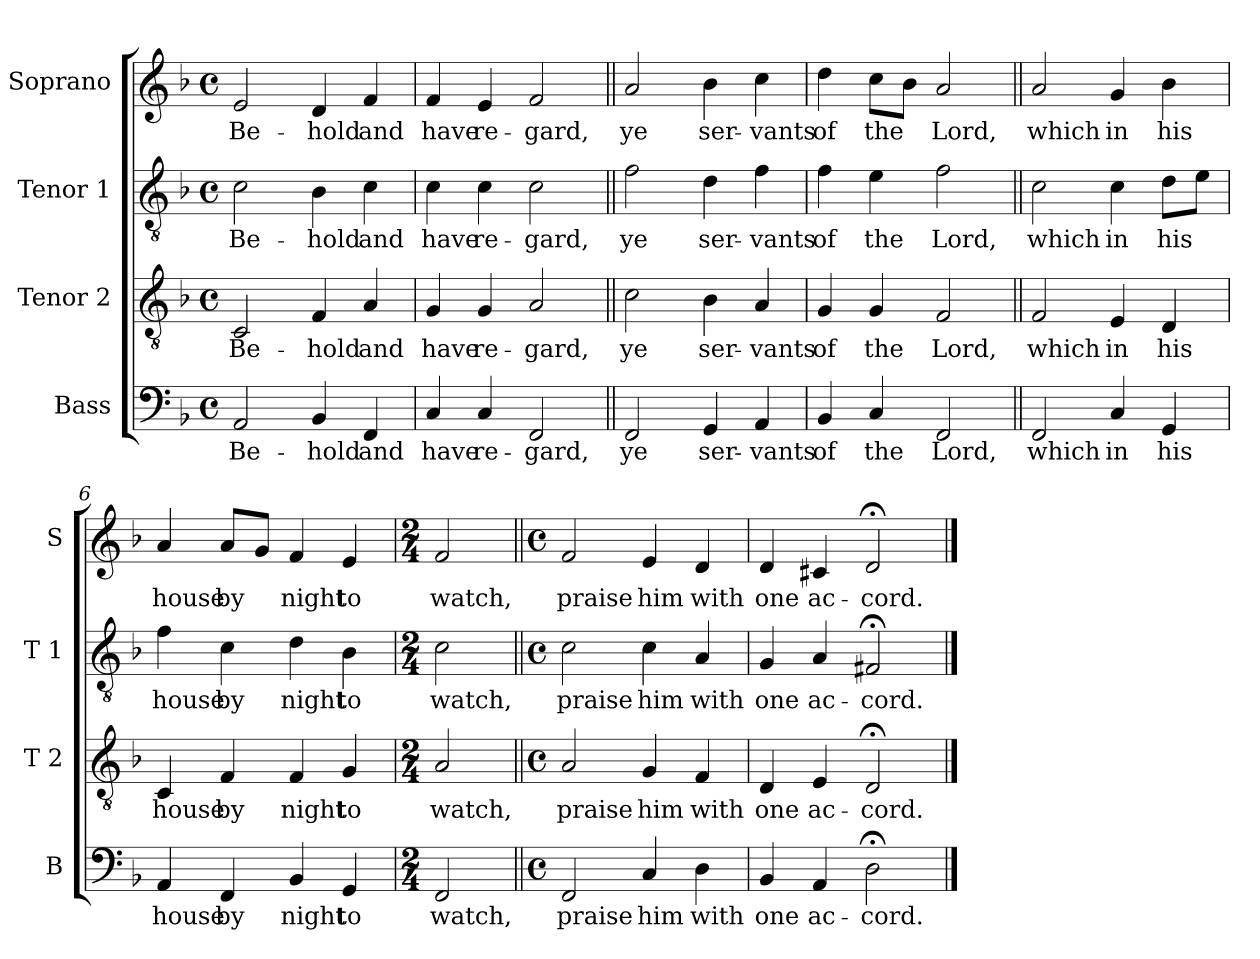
**kern	**text	**kern	**text	**kern	**text	**kern	**text
*part4	*part4	*part3	*part3	*part2	*part2	*part1	*part1
*staff4	*staff4	*staff3	*staff3	*staff2	*staff2	*staff1	*staff1
*I"Bass	*	*I"Tenor 2	*	*I"Tenor 1	*	*I"Soprano	*
*I'B	*	*I'T 2	*	*I'T 1	*	*I'S	*
*clefF4	*	*clefGv2	*	*clefGv2	*	*clefG2	*
*k[b-]	*	*k[b-]	*	*k[b-]	*	*k[b-]	*
*F:	*	*F:	*	*F:	*	*F:	*
*M4/4	*	*M4/4	*	*M4/4	*	*M4/4	*
*met(c)	*	*met(c)	*	*met(c)	*	*met(c)	*
=1	=1	=1	=1	=1	=1	=1	=1
!	!LO:LY:b	!	!LO:LY:b	!	!LO:LY:b	!	!LO:LY:b
2AA/	Be-	2C/	Be-	2c\	Be-	2e/	Be-
!	!LO:LY:b	!	!LO:LY:b	!	!LO:LY:b	!	!LO:LY:b
4BB-/	-hold	4F/	-hold	4B-\	-hold	4d/	-hold
!	!LO:LY:b	!	!LO:LY:b	!	!LO:LY:b	!	!LO:LY:b
4FF/	and	4A/	and	4c\	and	4f/	and
=2	=2	=2	=2	=2	=2	=2	=2
!	!LO:LY:b	!	!LO:LY:b	!	!LO:LY:b	!	!LO:LY:b
4C/	have	4G/	have	4c\	have	4f/	have
!	!LO:LY:b	!	!LO:LY:b	!	!LO:LY:b	!	!LO:LY:b
4C/	re-	4G/	re-	4c\	re-	4e/	re-
!	!LO:LY:b	!	!LO:LY:b	!	!LO:LY:b	!	!LO:LY:b
2FF/	-gard,	2A/	-gard,	2c\	-gard,	2f/	-gard,
=3||	=3||	=3||	=3||	=3||	=3||	=3||	=3||
!	!LO:LY:b	!	!LO:LY:b	!	!LO:LY:b	!	!LO:LY:b
2FF/	ye	2c\	ye	2f\	ye	2a/	ye
!	!LO:LY:b	!	!LO:LY:b	!	!LO:LY:b	!	!LO:LY:b
4GG/	ser-	4B-\	ser-	4d\	ser-	4b-\	ser-
!	!LO:LY:b	!	!LO:LY:b	!	!LO:LY:b	!	!LO:LY:b
4AA/	-vants	4A/	-vants	4f\	-vants	4cc\	-vants
=4	=4	=4	=4	=4	=4	=4	=4
!	!LO:LY:b	!	!LO:LY:b	!	!LO:LY:b	!	!LO:LY:b
4BB-/	of	4G/	of	4f\	of	4dd\	of
!	!LO:LY:b	!	!LO:LY:b	!	!LO:LY:b	!	!LO:LY:b
4C/	the	4G/	the	4e\	the	8cc\L	the
.	.	.	.	.	.	8b-\J	.
!	!LO:LY:b	!	!LO:LY:b	!	!LO:LY:b	!	!LO:LY:b
2FF/	Lord,	2F/	Lord,	2f\	Lord,	2a/	Lord,
!!LO:LB:g=z
=5||	=5||	=5||	=5||	=5||	=5||	=5||	=5||
!	!LO:LY:b	!	!LO:LY:b	!	!LO:LY:b	!	!LO:LY:b
2FF/	which	2F/	which	2c\	which	2a/	which
!	!LO:LY:b	!	!LO:LY:b	!	!LO:LY:b	!	!LO:LY:b
4C/	in	4E/	in	4c\	in	4g/	in
!	!LO:LY:b	!	!LO:LY:b	!	!LO:LY:b	!	!LO:LY:b
4GG/	his	4D/	his	8d\L	his	4b-\	his
.	.	.	.	8e\J	.	.	.
=6	=6	=6	=6	=6	=6	=6	=6
!	!LO:LY:b	!	!LO:LY:b	!	!LO:LY:b	!	!LO:LY:b
4AA/	house	4C/	house	4f\	house	4a/	house
!	!LO:LY:b	!	!LO:LY:b	!	!LO:LY:b	!	!LO:LY:b
4FF/	by	4F/	by	4c\	by	8a/L	by
.	.	.	.	.	.	8g/J	.
!	!LO:LY:b	!	!LO:LY:b	!	!LO:LY:b	!	!LO:LY:b
4BB-/	night	4F/	night	4d\	night	4f/	night
!	!LO:LY:b	!	!LO:LY:b	!	!LO:LY:b	!	!LO:LY:b
4GG/	to	4G/	to	4B-\	to	4e/	to
=7	=7	=7	=7	=7	=7	=7	=7
*M2/4	*	*M2/4	*	*M2/4	*	*M2/4	*
!	!LO:LY:b	!	!LO:LY:b	!	!LO:LY:b	!	!LO:LY:b
2FF/	watch,	2A/	watch,	2c\	watch,	2f/	watch,
=8||	=8||	=8||	=8||	=8||	=8||	=8||	=8||
*M4/4	*	*M4/4	*	*M4/4	*	*M4/4	*
*met(c)	*	*met(c)	*	*met(c)	*	*met(c)	*
!	!LO:LY:b	!	!LO:LY:b	!	!LO:LY:b	!	!LO:LY:b
2FF/	praise	2A/	praise	2c\	praise	2f/	praise
!	!LO:LY:b	!	!LO:LY:b	!	!LO:LY:b	!	!LO:LY:b
4C/	him	4G/	him	4c\	him	4e/	him
!	!LO:LY:b	!	!LO:LY:b	!	!LO:LY:b	!	!LO:LY:b
4D\	with	4F/	with	4A/	with	4d/	with
=9	=9	=9	=9	=9	=9	=9	=9
!	!LO:LY:b	!	!LO:LY:b	!	!LO:LY:b	!	!LO:LY:b
4BB-/	one	4D/	one	4G/	one	4d/	one
!	!LO:LY:b	!	!LO:LY:b	!	!LO:LY:b	!	!LO:LY:b
4AA/	ac-	4E/	ac-	4A/	ac-	4c#X/	ac-
!	!LO:LY:b	!	!LO:LY:b	!	!LO:LY:b	!	!LO:LY:b
2D;<\	-cord.	2D;</	-cord.	2F#X;</	-cord.	2d;</	-cord.
==	==	==	==	==	==	==	==
*-	*-	*-	*-	*-	*-	*-	*-
